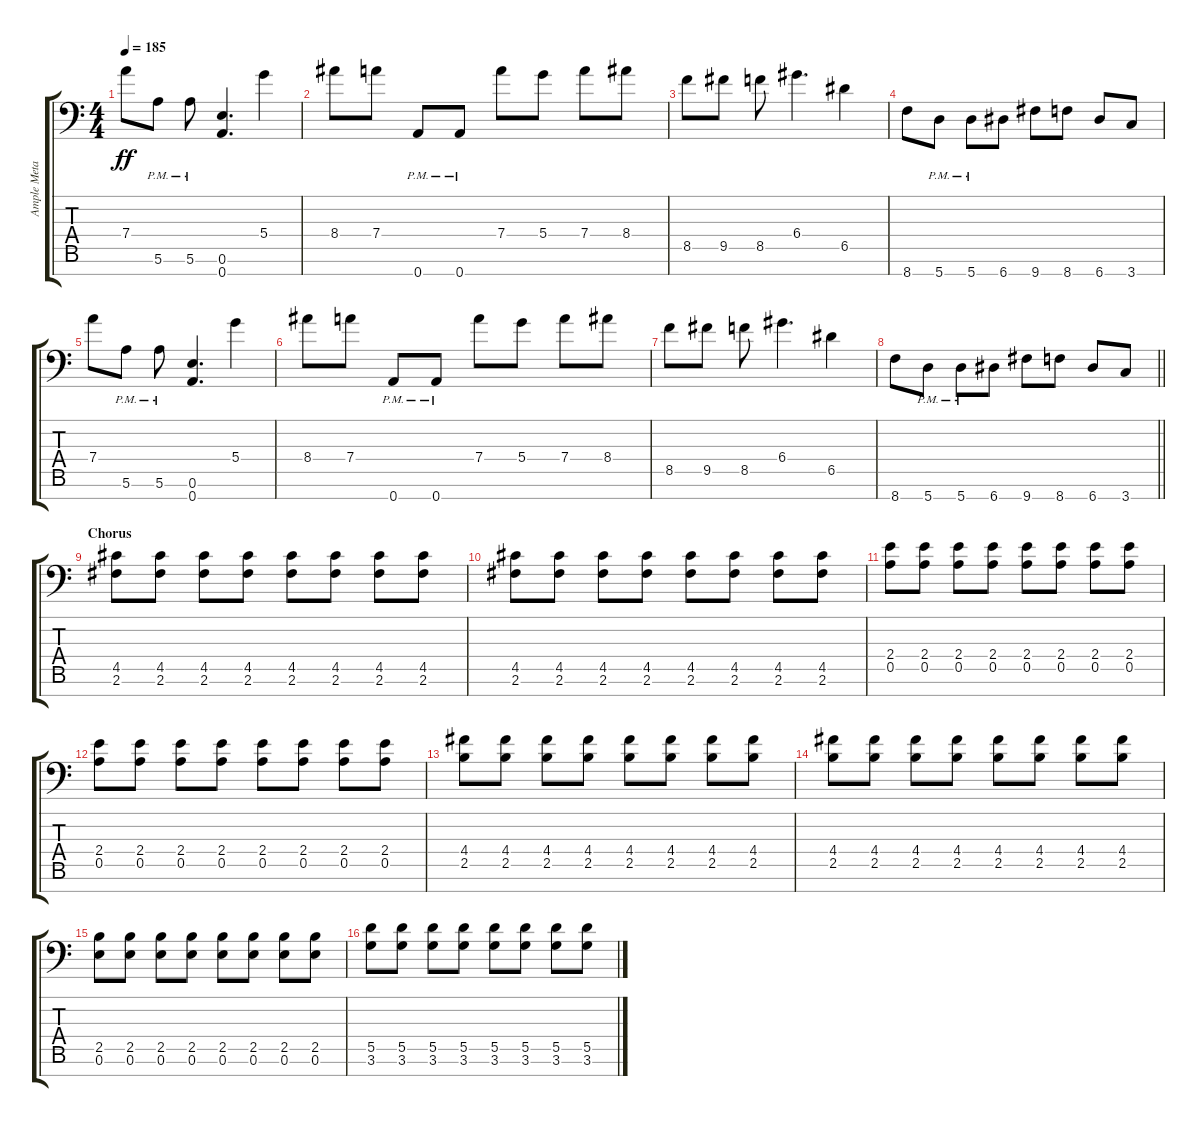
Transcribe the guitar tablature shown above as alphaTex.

\track ("Ample Metal Hellrazer 01" "Ample Meta") {instrument distortionguitar}
\staff {score tabs}
\tuning (E4 B3 G3 D3 A2 E2 A1) {hide}
\ts (4 4)
\tempo 185
\clef f4
\ks c
7.4.8{dy ff} 5.6{pm}.8 5.6{pm}.8 (0.6 0.7).4{d} 5.4.4 |
8.4.8 7.4.8 0.7{pm}.8 0.7{pm}.8 7.4.8 5.4.8 7.4.8 8.4.8 |
8.5.8 9.5.8 8.5.8 6.4.4{d} 6.5.4 |
8.7.8 5.7{pm}.8 5.7{pm}.8 6.7.8 9.7.8 8.7.8 6.7.8 3.7.8 |
7.4.8 5.6{pm}.8 5.6{pm}.8 (0.6 0.7).4{d} 5.4.4 |
8.4.8 7.4.8 0.7{pm}.8 0.7{pm}.8 7.4.8 5.4.8 7.4.8 8.4.8 |
8.5.8 9.5.8 8.5.8 6.4.4{d} 6.5.4 |
\barLineRight lightlight
8.7.8 5.7{pm}.8 5.7{pm}.8 6.7.8 9.7.8 8.7.8 6.7.8 3.7.8 |
\section ("" "Chorus")
(4.5 2.6).8 (4.5 2.6).8 (4.5 2.6).8 (4.5 2.6).8 (4.5 2.6).8 (4.5 2.6).8 (4.5 2.6).8 (4.5 2.6).8 |
(4.5 2.6).8 (4.5 2.6).8 (4.5 2.6).8 (4.5 2.6).8 (4.5 2.6).8 (4.5 2.6).8 (4.5 2.6).8 (4.5 2.6).8 |
(2.4 0.5).8 (2.4 0.5).8 (2.4 0.5).8 (2.4 0.5).8 (2.4 0.5).8 (2.4 0.5).8 (2.4 0.5).8 (2.4 0.5).8 |
(2.4 0.5).8 (2.4 0.5).8 (2.4 0.5).8 (2.4 0.5).8 (2.4 0.5).8 (2.4 0.5).8 (2.4 0.5).8 (2.4 0.5).8 |
(4.4 2.5).8 (4.4 2.5).8 (4.4 2.5).8 (4.4 2.5).8 (4.4 2.5).8 (4.4 2.5).8 (4.4 2.5).8 (4.4 2.5).8 |
(4.4 2.5).8 (4.4 2.5).8 (4.4 2.5).8 (4.4 2.5).8 (4.4 2.5).8 (4.4 2.5).8 (4.4 2.5).8 (4.4 2.5).8 |
(2.5 0.6).8 (2.5 0.6).8 (2.5 0.6).8 (2.5 0.6).8 (2.5 0.6).8 (2.5 0.6).8 (2.5 0.6).8 (2.5 0.6).8 |
(5.5 3.6).8 (5.5 3.6).8 (5.5 3.6).8 (5.5 3.6).8 (5.5 3.6).8 (5.5 3.6).8 (5.5 3.6).8 (5.5 3.6).8
